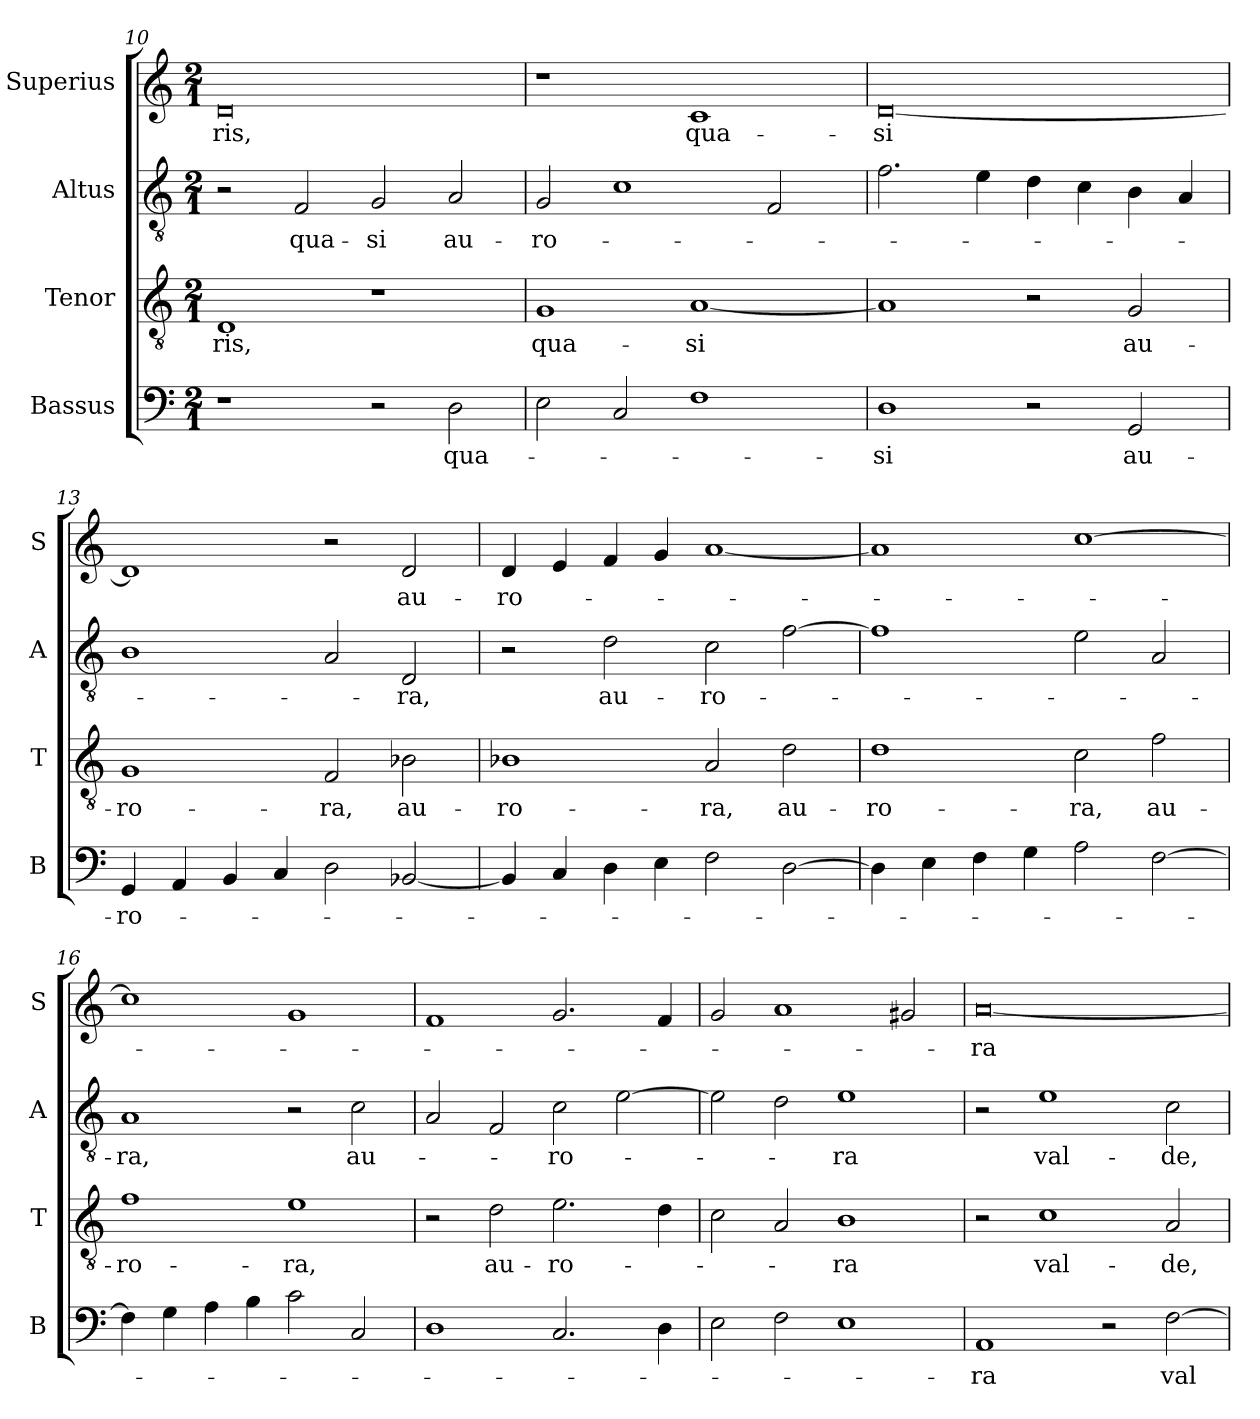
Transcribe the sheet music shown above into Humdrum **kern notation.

**kern	**text	**kern	**text	**kern	**text	**kern	**text
*part4	*part4	*part3	*part3	*part2	*part2	*part1	*part1
*staff4	*staff4	*staff3	*staff3	*staff2	*staff2	*staff1	*staff1
*I"Bassus	*	*I"Tenor	*	*I"Altus	*	*I"Superius	*
*I'B	*	*I'T	*	*I'A	*	*I'S	*
*clefF4	*	*clefGv2	*	*clefGv2	*	*clefG2	*
*k[]	*	*k[]	*	*k[]	*	*k[]	*
*M2/1	*	*M2/1	*	*M2/1	*	*M2/1	*
=10	=10	=10	=10	=10	=10	=10	=10
1r	.	1D	-ris,	2r	.	0d	-ris,
.	.	.	.	2F	qua-	.	.
2r	.	1r	.	2G	-si	.	.
2D	qua-	.	.	2A	au-	.	.
=11	=11	=11	=11	=11	=11	=11	=11
2E	.	1G	qua-	2G	-ro-	1r	.
2C	.	.	.	1c	.	.	.
1F	.	[1A	-si	.	.	1c	qua-
.	.	.	.	2F	.	.	.
=12	=12	=12	=12	=12	=12	=12	=12
1D	-si	1A]	.	2.f	.	[0d	-si
.	.	.	.	4e	.	.	.
2r	.	2r	.	4d	.	.	.
.	.	.	.	4c	.	.	.
2GG	au-	2G	au-	4B	.	.	.
.	.	.	.	4A	.	.	.
=13	=13	=13	=13	=13	=13	=13	=13
4GG	-ro-	1G	-ro-	1B	.	1d]	.
4AA	.	.	.	.	.	.	.
4BB	.	.	.	.	.	.	.
4C	.	.	.	.	.	.	.
2D	.	2F	-ra,	2A	.	2r	.
[2BB-X	.	2B-X	au-	2D	-ra,	2d	au-
=14	=14	=14	=14	=14	=14	=14	=14
4BB-]	.	1B-X	-ro-	2r	.	4d	-ro-
4C	.	.	.	.	.	4e	.
4D	.	.	.	2d	au-	4f	.
4E	.	.	.	.	.	4g	.
2F	.	2A	-ra,	2c	-ro-	[1a	.
[2D	.	2d	au-	[2f	.	.	.
=15	=15	=15	=15	=15	=15	=15	=15
4D]	.	1d	-ro-	1f]	.	1a]	.
4E	.	.	.	.	.	.	.
4F	.	.	.	.	.	.	.
4G	.	.	.	.	.	.	.
2A	.	2c	-ra,	2e	.	[1cc	.
[2F	.	2f	au-	2A	.	.	.
=16	=16	=16	=16	=16	=16	=16	=16
4F]	.	1f	-ro-	1A	-ra,	1cc]	.
4G	.	.	.	.	.	.	.
4A	.	.	.	.	.	.	.
4B	.	.	.	.	.	.	.
2c	.	1e	-ra,	2r	.	1g	.
2C	.	.	.	2c	au-	.	.
=17	=17	=17	=17	=17	=17	=17	=17
1D	.	2r	.	2A	.	1f	.
.	.	2d	au-	2F	.	.	.
2.C	.	2.e	-ro-	2c	-ro-	2.g	.
.	.	.	.	[2e	.	.	.
4D	.	4d	.	.	.	4f	.
=18	=18	=18	=18	=18	=18	=18	=18
2E	.	2c	.	2e]	.	2g	.
2F	.	2A	.	2d	.	1a	.
1E	.	1B	-ra	1e	-ra	.	.
.	.	.	.	.	.	2g#X	.
=19	=19	=19	=19	=19	=19	=19	=19
1AA	-ra	2r	.	2r	.	[0a	-ra
.	.	1c	val-	1e	val-	.	.
2r	.	.	.	.	.	.	.
[2F	val-	2A	-de,	2c	-de,	.	.
=	=	=	=	=	=	=	=
*-	*-	*-	*-	*-	*-	*-	*-
